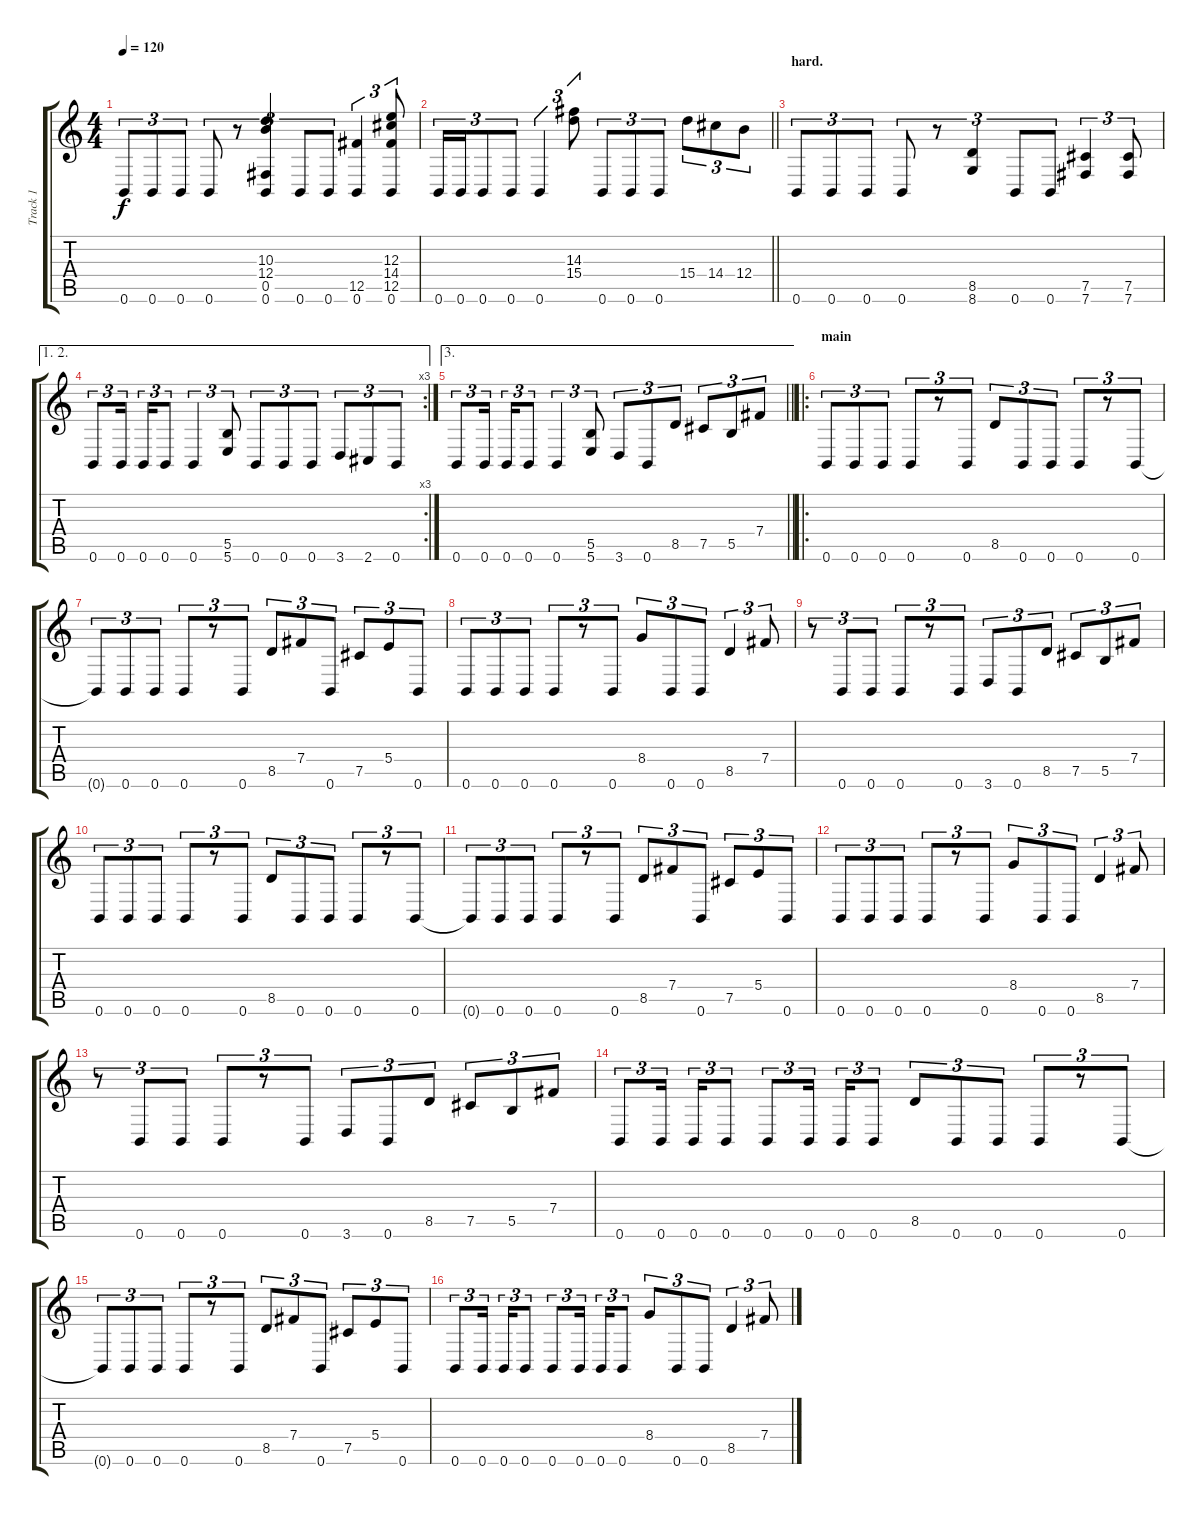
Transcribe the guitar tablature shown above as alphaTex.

\track ("Track 1" "Track 1") {instrument overdrivenguitar}
\staff {score tabs}
\tuning (Db4 Ab3 E3 B2 Gb2 B1) {hide}
\ts (4 4)
\tempo 120
\clef g2
\ks c
0.6.8{tu (3 2) dy f} 0.6.8{tu (3 2)} 0.6.8{tu (3 2)} 0.6.8{tu (3 2)} r.8{tu (3 2)} (10.3 12.4 0.5 0.6).4{tu (3 2)} 0.6.8{tu (3 2)} 0.6.8{tu (3 2)} (12.5 0.6).4{tu (3 2)} (12.3 14.4 12.5 0.6).8{tu (3 2)} |
\barLineRight lightlight
0.6.16{tu (3 2)} 0.6.16{tu (3 2)} 0.6.8{tu (3 2)} 0.6.8{tu (3 2)} 0.6.4{tu (3 2)} (14.3 15.4).8{tu (3 2)} 0.6.8{tu (3 2)} 0.6.8{tu (3 2)} 0.6.8{tu (3 2)} 15.4.8{tu (3 2)} 14.4.8{tu (3 2)} 12.4.8{tu (3 2)} |
\section ("" "hard.")
0.6.8{tu (3 2)} 0.6.8{tu (3 2)} 0.6.8{tu (3 2)} 0.6.8{tu (3 2)} r.8{tu (3 2)} (8.5 8.6).4{tu (3 2)} 0.6.8{tu (3 2)} 0.6.8{tu (3 2)} (7.5 7.6).4{tu (3 2)} (7.5 7.6).8{tu (3 2)} |
\ae (1 2)
\rc 3
0.6.8{tu (3 2)} 0.6.16{tu (3 2) beam splitsecondary} 0.6.16{tu (3 2)} 0.6.8{tu (3 2)} 0.6.4{tu (3 2)} (5.5 5.6).8{tu (3 2)} 0.6.8{tu (3 2)} 0.6.8{tu (3 2)} 0.6.8{tu (3 2)} 3.6.8{tu (3 2)} 2.6.8{tu (3 2)} 0.6.8{tu (3 2)} |
\ae 3
\barLineRight lightlight
0.6.8{tu (3 2)} 0.6.16{tu (3 2) beam splitsecondary} 0.6.16{tu (3 2)} 0.6.8{tu (3 2)} 0.6.4{tu (3 2)} (5.5 5.6).8{tu (3 2)} 3.6.8{tu (3 2)} 0.6.8{tu (3 2)} 8.5.8{tu (3 2)} 7.5.8{tu (3 2)} 5.5.8{tu (3 2)} 7.4.8{tu (3 2)} |
\ro
\section ("" "main")
0.6.8{tu (3 2)} 0.6.8{tu (3 2)} 0.6.8{tu (3 2)} 0.6.8{tu (3 2)} r.8{tu (3 2)} 0.6.8{tu (3 2)} 8.5.8{tu (3 2)} 0.6.8{tu (3 2)} 0.6.8{tu (3 2)} 0.6.8{tu (3 2)} r.8{tu (3 2)} 0.6.8{tu (3 2)} |
0.6{t}.8{tu (3 2)} 0.6.8{tu (3 2)} 0.6.8{tu (3 2)} 0.6.8{tu (3 2)} r.8{tu (3 2)} 0.6.8{tu (3 2)} 8.5.8{tu (3 2)} 7.4.8{tu (3 2)} 0.6.8{tu (3 2)} 7.5.8{tu (3 2)} 5.4.8{tu (3 2)} 0.6.8{tu (3 2)} |
0.6.8{tu (3 2)} 0.6.8{tu (3 2)} 0.6.8{tu (3 2)} 0.6.8{tu (3 2)} r.8{tu (3 2)} 0.6.8{tu (3 2)} 8.4.8{tu (3 2)} 0.6.8{tu (3 2)} 0.6.8{tu (3 2)} 8.5.4{tu (3 2)} 7.4.8{tu (3 2)} |
r.8{tu (3 2)} 0.6.8{tu (3 2)} 0.6.8{tu (3 2)} 0.6.8{tu (3 2)} r.8{tu (3 2)} 0.6.8{tu (3 2)} 3.6.8{tu (3 2)} 0.6.8{tu (3 2)} 8.5.8{tu (3 2)} 7.5.8{tu (3 2)} 5.5.8{tu (3 2)} 7.4.8{tu (3 2)} |
0.6.8{tu (3 2)} 0.6.8{tu (3 2)} 0.6.8{tu (3 2)} 0.6.8{tu (3 2)} r.8{tu (3 2)} 0.6.8{tu (3 2)} 8.5.8{tu (3 2)} 0.6.8{tu (3 2)} 0.6.8{tu (3 2)} 0.6.8{tu (3 2)} r.8{tu (3 2)} 0.6.8{tu (3 2)} |
0.6{t}.8{tu (3 2)} 0.6.8{tu (3 2)} 0.6.8{tu (3 2)} 0.6.8{tu (3 2)} r.8{tu (3 2)} 0.6.8{tu (3 2)} 8.5.8{tu (3 2)} 7.4.8{tu (3 2)} 0.6.8{tu (3 2)} 7.5.8{tu (3 2)} 5.4.8{tu (3 2)} 0.6.8{tu (3 2)} |
0.6.8{tu (3 2)} 0.6.8{tu (3 2)} 0.6.8{tu (3 2)} 0.6.8{tu (3 2)} r.8{tu (3 2)} 0.6.8{tu (3 2)} 8.4.8{tu (3 2)} 0.6.8{tu (3 2)} 0.6.8{tu (3 2)} 8.5.4{tu (3 2)} 7.4.8{tu (3 2)} |
r.8{tu (3 2)} 0.6.8{tu (3 2)} 0.6.8{tu (3 2)} 0.6.8{tu (3 2)} r.8{tu (3 2)} 0.6.8{tu (3 2)} 3.6.8{tu (3 2)} 0.6.8{tu (3 2)} 8.5.8{tu (3 2)} 7.5.8{tu (3 2)} 5.5.8{tu (3 2)} 7.4.8{tu (3 2)} |
0.6.8{tu (3 2)} 0.6.16{tu (3 2) beam splitsecondary} 0.6.16{tu (3 2)} 0.6.8{tu (3 2)} 0.6.8{tu (3 2)} 0.6.16{tu (3 2) beam splitsecondary} 0.6.16{tu (3 2)} 0.6.8{tu (3 2)} 8.5.8{tu (3 2)} 0.6.8{tu (3 2)} 0.6.8{tu (3 2)} 0.6.8{tu (3 2)} r.8{tu (3 2)} 0.6.8{tu (3 2)} |
0.6{t}.8{tu (3 2)} 0.6.8{tu (3 2)} 0.6.8{tu (3 2)} 0.6.8{tu (3 2)} r.8{tu (3 2)} 0.6.8{tu (3 2)} 8.5.8{tu (3 2)} 7.4.8{tu (3 2)} 0.6.8{tu (3 2)} 7.5.8{tu (3 2)} 5.4.8{tu (3 2)} 0.6.8{tu (3 2)} |
0.6.8{tu (3 2)} 0.6.16{tu (3 2) beam splitsecondary} 0.6.16{tu (3 2)} 0.6.8{tu (3 2)} 0.6.8{tu (3 2)} 0.6.16{tu (3 2) beam splitsecondary} 0.6.16{tu (3 2)} 0.6.8{tu (3 2)} 8.4.8{tu (3 2)} 0.6.8{tu (3 2)} 0.6.8{tu (3 2)} 8.5.4{tu (3 2)} 7.4.8{tu (3 2)}
